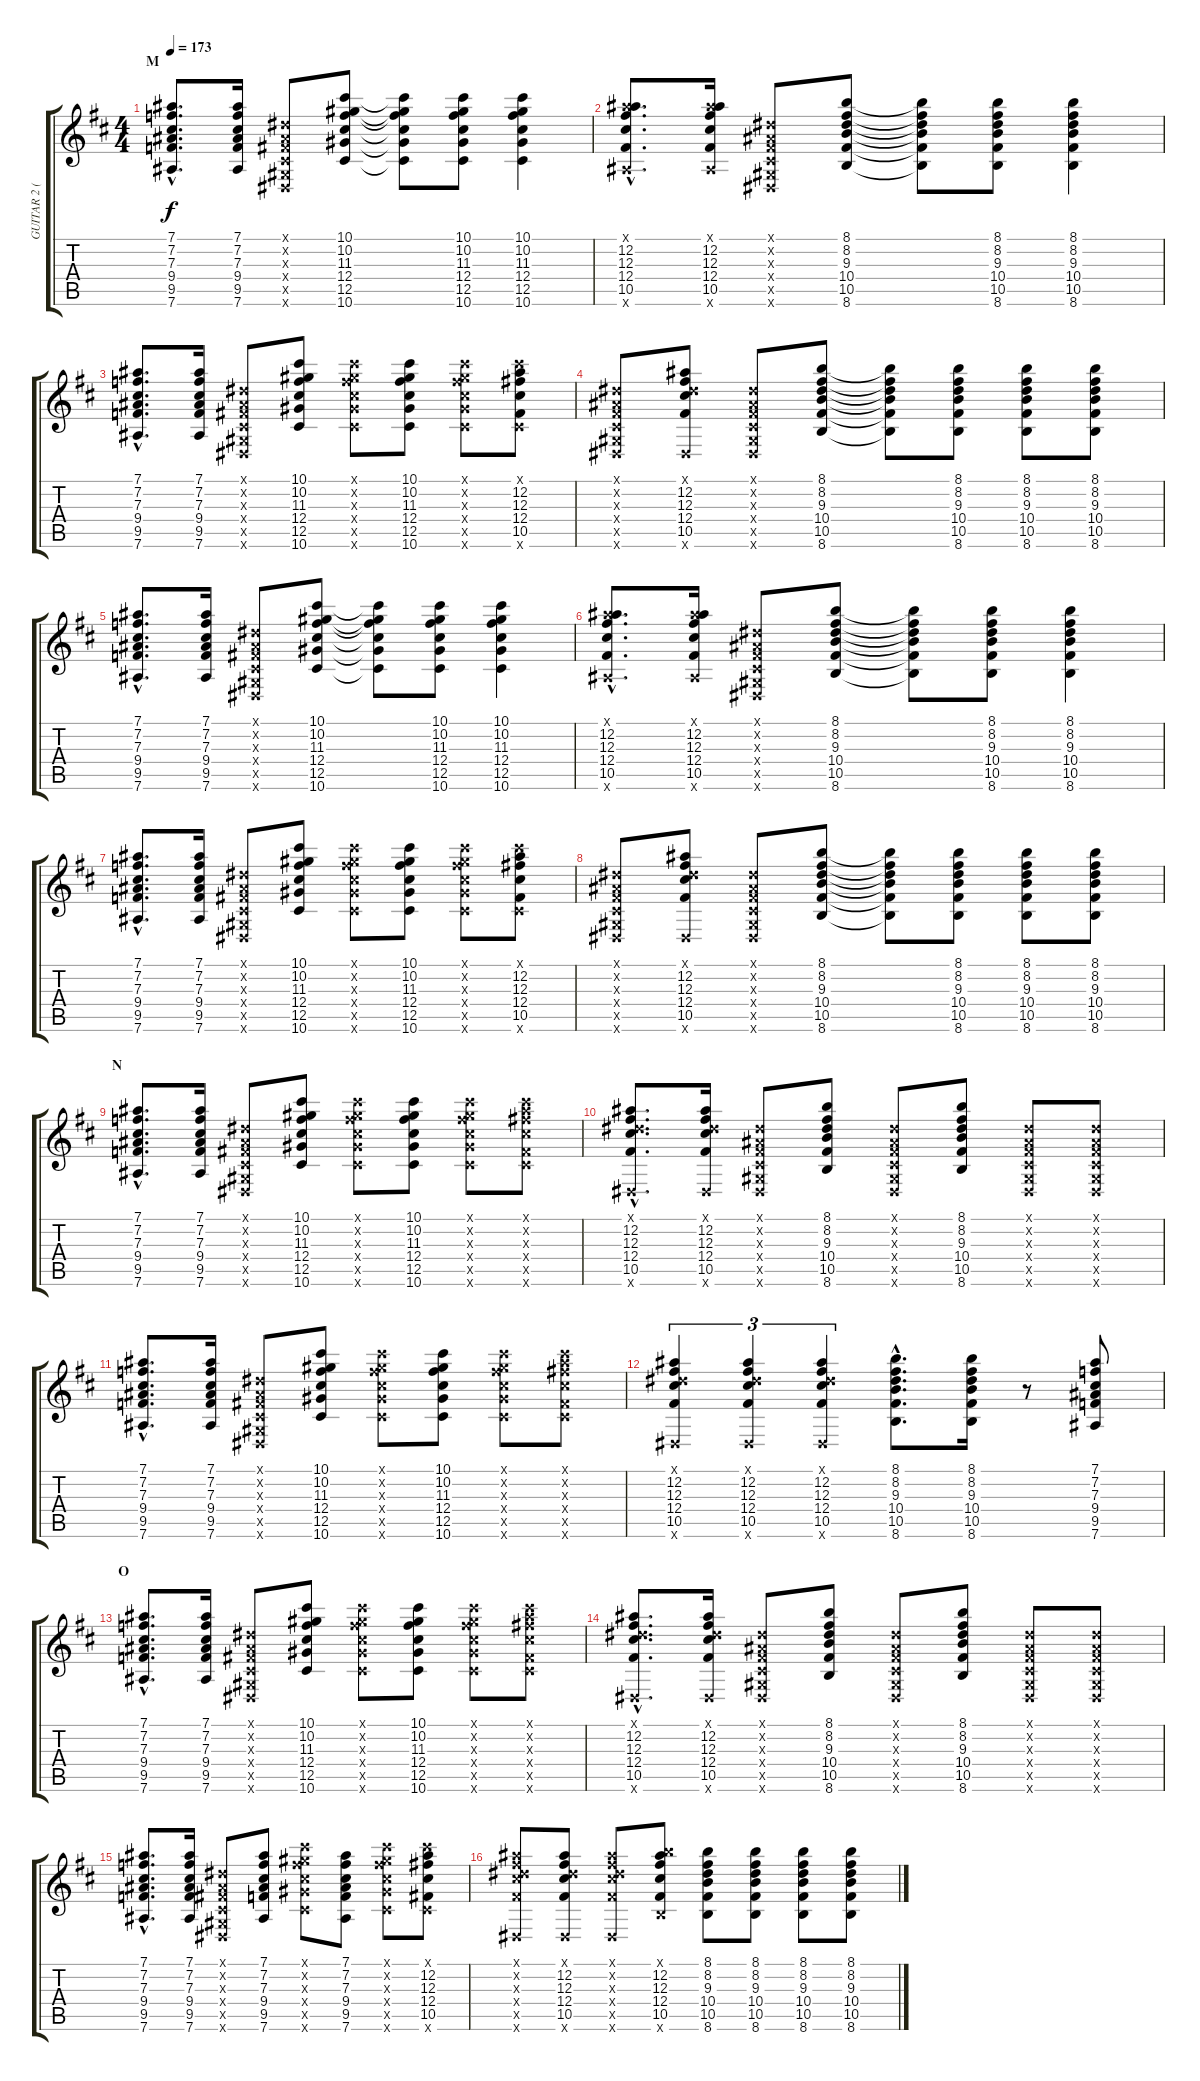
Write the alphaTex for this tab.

\track ("GUITAR 2 (LEFT)" "GUITAR 2 (") {instrument distortionguitar}
\staff {score tabs}
\tuning (Eb4 Bb3 Gb3 Db3 Ab2 Eb2) {hide}
\ts (4 4)
\section ("" "M")
\tempo 173
\clef g2
\ks bminor
(7.1{hac} 7.2{hac} 7.3{hac} 9.4{hac} 9.5{hac} 7.6{hac}).8{d dy f} (7.1 7.2 7.3 9.4 9.5 7.6).16 (0.1{x} 0.2{x} 0.3{x} 0.4{x} 0.5{x} 0.6{x}).8 (10.1 10.2 11.3 12.4 12.5 10.6).8 (10.1{t} 10.2{t} 11.3{t} 12.4{t} 12.5{t} 10.6{t}).8 (10.1 10.2 11.3 12.4 12.5 10.6).8 (10.1 10.2 11.3 12.4 12.5 10.6).4 |
(7.1{hac x} 12.2{hac} 12.3{hac} 12.4{hac} 10.5{hac} 7.6{hac x}).8{d} (7.1{x} 12.2 12.3 12.4 10.5 7.6{x}).16 (0.1{x} 0.2{x} 0.3{x} 0.4{x} 0.5{x} 0.6{x}).8 (8.1 8.2 9.3 10.4 10.5 8.6).8 (8.1{t} 8.2{t} 9.3{t} 10.4{t} 10.5{t} 8.6{t}).8 (8.1 8.2 9.3 10.4 10.5 8.6).8 (8.1 8.2 9.3 10.4 10.5 8.6).4 |
(7.1{hac} 7.2{hac} 7.3{hac} 9.4{hac} 9.5{hac} 7.6{hac}).8{d} (7.1 7.2 7.3 9.4 9.5 7.6).16 (0.1{x} 0.2{x} 0.3{x} 0.4{x} 0.5{x} 0.6{x}).8 (10.1 10.2 11.3 12.4 12.5 10.6).8 (10.1{x} 10.2{x} 11.3{x} 12.4{x} 12.5{x} 10.6{x}).8 (10.1 10.2 11.3 12.4 12.5 10.6).8 (10.1{x} 10.2{x} 11.3{x} 12.4{x} 12.5{x} 10.6{x}).8 (10.1{x} 12.2 12.3 12.4 10.5 10.6{x}).8 |
(0.1{x} 0.2{x} 0.3{x} 0.4{x} 0.5{x} 0.6{x}).8 (0.1{x} 12.2 12.3 12.4 10.5 0.6{x}).8 (0.1{x} 0.2{x} 0.3{x} 0.4{x} 0.5{x} 0.6{x}).8 (8.1 8.2 9.3 10.4 10.5 8.6).8 (8.1{t} 8.2{t} 9.3{t} 10.4{t} 10.5{t} 8.6{t}).8 (8.1 8.2 9.3 10.4 10.5 8.6).8 (8.1 8.2 9.3 10.4 10.5 8.6).8 (8.1 8.2 9.3 10.4 10.5 8.6).8 |
(7.1{hac} 7.2{hac} 7.3{hac} 9.4{hac} 9.5{hac} 7.6{hac}).8{d} (7.1 7.2 7.3 9.4 9.5 7.6).16 (0.1{x} 0.2{x} 0.3{x} 0.4{x} 0.5{x} 0.6{x}).8 (10.1 10.2 11.3 12.4 12.5 10.6).8 (10.1{t} 10.2{t} 11.3{t} 12.4{t} 12.5{t} 10.6{t}).8 (10.1 10.2 11.3 12.4 12.5 10.6).8 (10.1 10.2 11.3 12.4 12.5 10.6).4 |
(7.1{hac x} 12.2{hac} 12.3{hac} 12.4{hac} 10.5{hac} 7.6{hac x}).8{d} (7.1{x} 12.2 12.3 12.4 10.5 7.6{x}).16 (0.1{x} 0.2{x} 0.3{x} 0.4{x} 0.5{x} 0.6{x}).8 (8.1 8.2 9.3 10.4 10.5 8.6).8 (8.1{t} 8.2{t} 9.3{t} 10.4{t} 10.5{t} 8.6{t}).8 (8.1 8.2 9.3 10.4 10.5 8.6).8 (8.1 8.2 9.3 10.4 10.5 8.6).4 |
(7.1{hac} 7.2{hac} 7.3{hac} 9.4{hac} 9.5{hac} 7.6{hac}).8{d} (7.1 7.2 7.3 9.4 9.5 7.6).16 (0.1{x} 0.2{x} 0.3{x} 0.4{x} 0.5{x} 0.6{x}).8 (10.1 10.2 11.3 12.4 12.5 10.6).8 (10.1{x} 10.2{x} 11.3{x} 12.4{x} 12.5{x} 10.6{x}).8 (10.1 10.2 11.3 12.4 12.5 10.6).8 (10.1{x} 10.2{x} 11.3{x} 12.4{x} 12.5{x} 10.6{x}).8 (10.1{x} 12.2 12.3 12.4 10.5 10.6{x}).8 |
(0.1{x} 0.2{x} 0.3{x} 0.4{x} 0.5{x} 0.6{x}).8 (0.1{x} 12.2 12.3 12.4 10.5 0.6{x}).8 (0.1{x} 0.2{x} 0.3{x} 0.4{x} 0.5{x} 0.6{x}).8 (8.1 8.2 9.3 10.4 10.5 8.6).8 (8.1{t} 8.2{t} 9.3{t} 10.4{t} 10.5{t} 8.6{t}).8 (8.1 8.2 9.3 10.4 10.5 8.6).8 (8.1 8.2 9.3 10.4 10.5 8.6).8 (8.1 8.2 9.3 10.4 10.5 8.6).8 |
\section ("" "N")
(7.1{hac} 7.2{hac} 7.3{hac} 9.4{hac} 9.5{hac} 7.6{hac}).8{d} (7.1 7.2 7.3 9.4 9.5 7.6).16 (0.1{x} 0.2{x} 0.3{x} 0.4{x} 0.5{x} 0.6{x}).8 (10.1 10.2 11.3 12.4 12.5 10.6).8 (10.1{x} 10.2{x} 11.3{x} 12.4{x} 12.5{x} 10.6{x}).8 (10.1 10.2 11.3 12.4 12.5 10.6).8 (10.1{x} 10.2{x} 11.3{x} 12.4{x} 12.5{x} 10.6{x}).8 (10.1{x} 12.2{x} 12.3{x} 12.4{x} 10.5{x} 10.6{x}).8 |
(0.1{hac x} 12.2{hac} 12.3{hac} 12.4{hac} 10.5{hac} 0.6{hac x}).8{d} (0.1{x} 12.2 12.3 12.4 10.5 0.6{x}).16 (0.1{x} 0.2{x} 0.3{x} 0.4{x} 0.5{x} 0.6{x}).8 (8.1 8.2 9.3 10.4 10.5 8.6).8 (0.1{x} 0.2{x} 0.3{x} 0.4{x} 0.5{x} 0.6{x}).8 (8.1 8.2 9.3 10.4 10.5 8.6).8 (0.1{x} 0.2{x} 0.3{x} 0.4{x} 0.5{x} 0.6{x}).8 (0.1{x} 0.2{x} 0.3{x} 0.4{x} 0.5{x} 0.6{x}).8 |
(7.1{hac} 7.2{hac} 7.3{hac} 9.4{hac} 9.5{hac} 7.6{hac}).8{d} (7.1 7.2 7.3 9.4 9.5 7.6).16 (0.1{x} 0.2{x} 0.3{x} 0.4{x} 0.5{x} 0.6{x}).8 (10.1 10.2 11.3 12.4 12.5 10.6).8 (10.1{x} 10.2{x} 11.3{x} 12.4{x} 12.5{x} 10.6{x}).8 (10.1 10.2 11.3 12.4 12.5 10.6).8 (10.1{x} 10.2{x} 11.3{x} 12.4{x} 12.5{x} 10.6{x}).8 (10.1{x} 12.2{x} 12.3{x} 12.4{x} 10.5{x} 10.6{x}).8 |
(0.1{x} 12.2 12.3 12.4 10.5 0.6{x}).4{tu (3 2)} (0.1{x} 12.2 12.3 12.4 10.5 0.6{x}).4{tu (3 2)} (0.1{x} 12.2 12.3 12.4 10.5 0.6{x}).4{tu (3 2)} (8.1{hac} 8.2{hac} 9.3{hac} 10.4{hac} 10.5{hac} 8.6{hac}).8{d} (8.1 8.2 9.3 10.4 10.5 8.6).16 r.8 (7.1 7.2 7.3 9.4 9.5 7.6).8 |
\section ("" "O")
(7.1{hac} 7.2{hac} 7.3{hac} 9.4{hac} 9.5{hac} 7.6{hac}).8{d volume 11} (7.1 7.2 7.3 9.4 9.5 7.6).16 (0.1{x} 0.2{x} 0.3{x} 0.4{x} 0.5{x} 0.6{x}).8 (10.1 10.2 11.3 12.4 12.5 10.6).8 (10.1{x} 10.2{x} 11.3{x} 12.4{x} 12.5{x} 10.6{x}).8 (10.1 10.2 11.3 12.4 12.5 10.6).8 (10.1{x} 10.2{x} 11.3{x} 12.4{x} 12.5{x} 10.6{x}).8 (10.1{x} 12.2{x} 12.3{x} 12.4{x} 10.5{x} 10.6{x}).8 |
(0.1{hac x} 12.2{hac} 12.3{hac} 12.4{hac} 10.5{hac} 0.6{hac x}).8{d} (0.1{x} 12.2 12.3 12.4 10.5 0.6{x}).16 (0.1{x} 0.2{x} 0.3{x} 0.4{x} 0.5{x} 0.6{x}).8 (8.1 8.2 9.3 10.4 10.5 8.6).8 (0.1{x} 0.2{x} 0.3{x} 0.4{x} 0.5{x} 0.6{x}).8 (8.1 8.2 9.3 10.4 10.5 8.6).8 (0.1{x} 0.2{x} 0.3{x} 0.4{x} 0.5{x} 0.6{x}).8 (0.1{x} 0.2{x} 0.3{x} 0.4{x} 0.5{x} 0.6{x}).8 |
(7.1{hac} 7.2{hac} 7.3{hac} 9.4{hac} 9.5{hac} 7.6{hac}).8{d} (7.1 7.2 7.3 9.4 9.5 7.6).16 (0.1{x} 0.2{x} 0.3{x} 0.4{x} 0.5{x} 0.6{x}).8 (7.1 7.2 7.3 9.4 9.5 7.6).8 (10.1{x} 10.2{x} 11.3{x} 12.4{x} 12.5{x} 10.6{x}).8 (7.1 7.2 7.3 9.4 9.5 7.6).8 (10.1{x} 10.2{x} 11.3{x} 12.4{x} 12.5{x} 10.6{x}).8 (10.1{x} 12.2 12.3 12.4 10.5 10.6{x}).8 |
(0.1{x} 12.2{x} 12.3{x} 12.4{x} 10.5{x} 0.6{x}).8 (0.1{x} 12.2 12.3 12.4 10.5 0.6{x}).8 (0.1{x} 12.2{x} 12.3{x} 12.4{x} 10.5{x} 0.6{x}).8 (8.1{x} 12.2 12.3 12.4 10.5 8.6{x}).8 (8.1 8.2 9.3 10.4 10.5 8.6).8 (8.1 8.2 9.3 10.4 10.5 8.6).8 (8.1 8.2 9.3 10.4 10.5 8.6).8 (8.1 8.2 9.3 10.4 10.5 8.6).8
